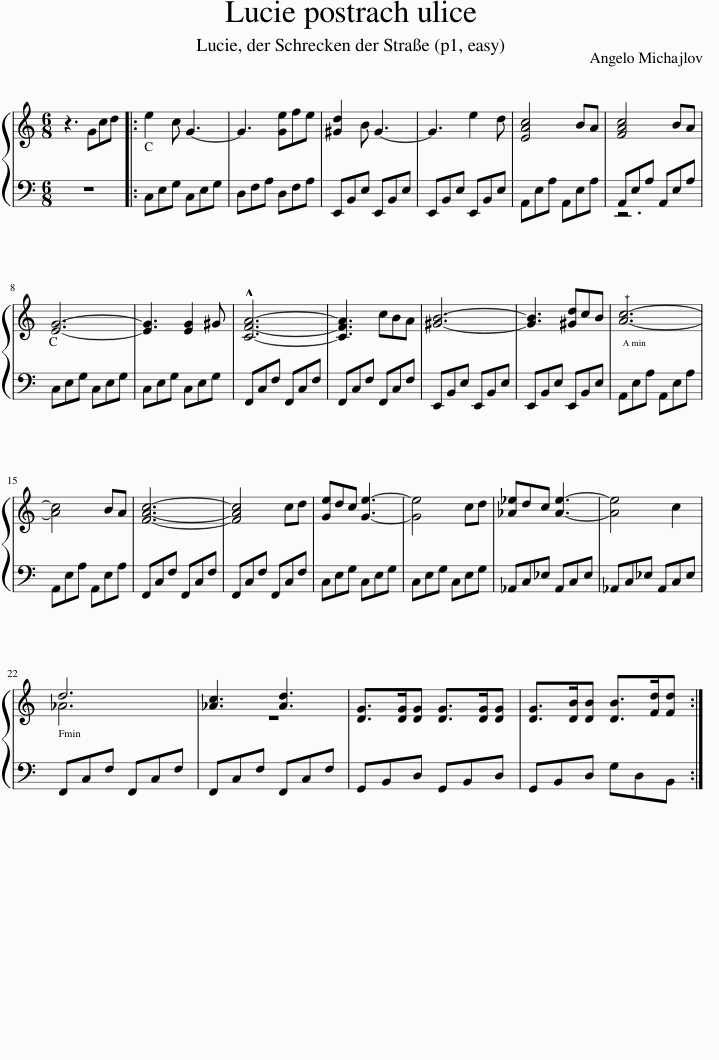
X:1
%%score { ( 1 3 ) | 2 }
L:1/8
M:6/8
I:linebreak $
K:C
V:1 treble
V:3 treble
V:2 bass
V:1
 z3 Gcd |: e2 c G3- | G3 [Ge]fe | [^Gd]2 B G3- | G3 e2 d | %5
 [EAc]4 BA | [FAc]4 BA |$ [EG]6- | [EG]3 [EG]2 ^G | !^![CFA]6- | %10
 [CFA]3 cBA | [^GB]6- | [GB]3 [^Gd]cB | [Ac]6- |$ [Ac]4 BA | %15
 [FAc]6- | [FAc]4 cd | [Ge]dc [Ge]3- | [Ge]4 cd | [_A_e]dc [Ae]3- | %20
 [Ae]4 c2 |$ d6 | [_Ac]3 [Ad]3 | [DG]>[DG][DG] [DG]>[DG][DG] | [DG]>[DB][DB] [DB]>[Fd][Fd] :| %25
V:2
 z6 |: C,E,G, C,E,G, | D,F,A, D,F,A, | E,,B,,E, E,,B,,E, | E,,B,,E, E,,B,,E, | %5
 A,,E,A, A,,E,A, | A,,E,A, A,,E,A, |$ C,E,G, C,E,G, | C,E,G, C,E,G, | F,,C,F, F,,C,F, | %10
 F,,C,F, F,,C,F, | E,,B,,E, E,,B,,E, | E,,B,,E, E,,B,,E, | A,,E,A, A,,E,A, |$ A,,E,A, A,,E,A, | %15
 F,,C,F, F,,C,F, | F,,C,F, F,,C,F, | C,E,G, C,E,G, | C,E,G, C,E,G, | _A,,C,_E, A,,C,E, | %20
 _A,,C,_E, A,,C,E, |$ F,,C,F, F,,C,F, | F,,C,F, F,,C,F, | G,,B,,D, G,,B,,D, | G,,B,,D, G,D,B,, :| %25
V:3
 x6 |: x6 | x6 | x6 | x6 | %5
 x6 | x6 |$ x6 | x6 | x6 | %10
 x6 | x6 | x6 | x6 |$ x6 | %15
 x6 | x6 | x6 | x6 | x6 | %20
 x6 |$ _A6 | z6 | x6 | x6 :| %25
